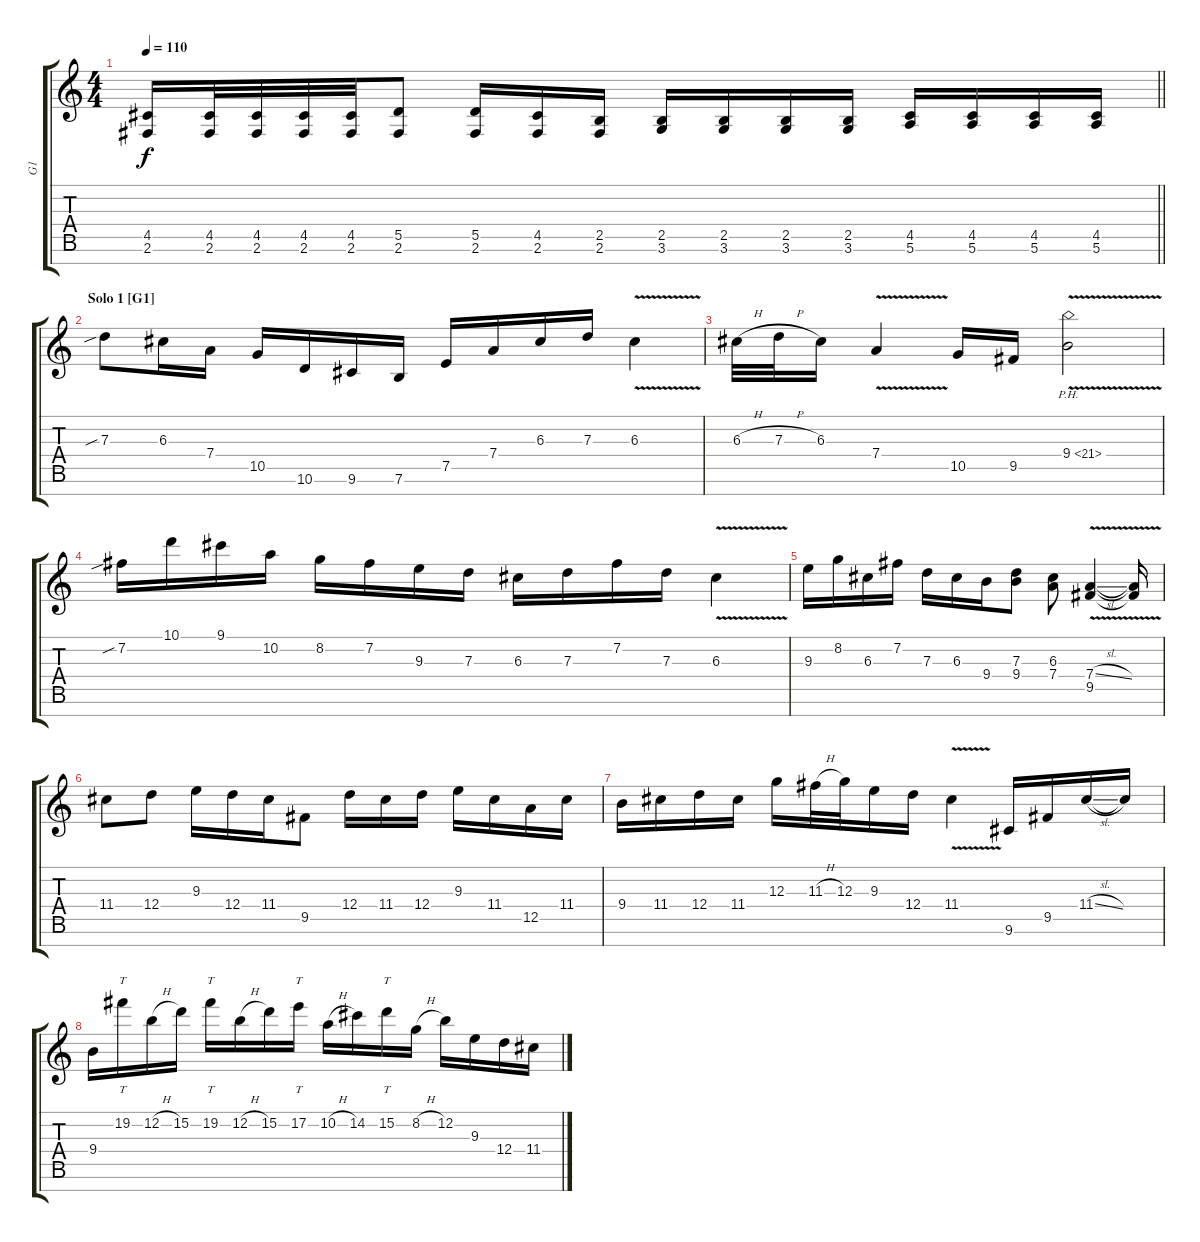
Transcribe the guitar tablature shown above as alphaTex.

\track ("G1" "G1") {instrument distortionguitar}
\staff {score tabs}
\tuning (E4 B3 G3 D3 A2 E2 B1) {hide}
\ts (4 4)
\tempo 110
\clef g2
\barLineRight lightlight
\ks c
(4.5 2.6).16{dy f} (4.5 2.6).32 (4.5 2.6).32 (4.5 2.6).32 (4.5 2.6).32 (5.5 2.6).8 (5.5 2.6).16 (4.5 2.6).16 (2.5 2.6).16 (2.5 3.6).16 (2.5 3.6).16 (2.5 3.6).16 (2.5 3.6).16 (4.5 5.6).16 (4.5 5.6).16 (4.5 5.6).16 (4.5 5.6).16 |
\section ("" "Solo 1 [G1]")
7.3{sib}.8 6.3.16 7.4.16 10.5.16 10.6.16 9.6.16 7.6.16 7.5.16 7.4.16 6.3.16 7.3.16 6.3{v}.4 |
6.3{h}.32 7.3{h}.32 6.3.16 7.4{v}.4 10.5.16 9.5.16 9.4{ph 12 v}.2 |
7.2{sib}.16 10.1.16 9.1.16 10.2.16 8.2.16 7.2.16 9.3.16 7.3.16 6.3.16 7.3.16 7.2.16 7.3.16 6.3{v}.4 |
9.3.16 8.2.16 6.3.16 7.2.16 7.3.16 6.3.16 9.4.16 (7.3 9.4).8 (6.3 7.4).8 (7.4{v sl} 9.5).4 (7.4{t} 9.5{t}).16 |
11.4.8 12.4.8 9.3.16 12.4.16 11.4.16 9.5.8 12.4.16 11.4.16 12.4.16 9.3.16 11.4.16 12.5.16 11.4.16 |
9.4.16 11.4.16 12.4.16 11.4.16 12.3.16 11.3{h}.32 12.3.32 9.3.16 12.4.16 11.4{v}.4 9.6.16 9.5.16 11.4{sl}.16 11.4{t}.16 |
9.4.16 19.2.16{tt} 12.2{h}.16 15.2.16 19.2.16{tt} 12.2{h}.16 15.2.16 17.2.16{tt} 10.2{h}.16 14.2.16 15.2.16{tt} 8.2{h}.16 12.2.16 9.3.16 12.4.16 11.4.16
